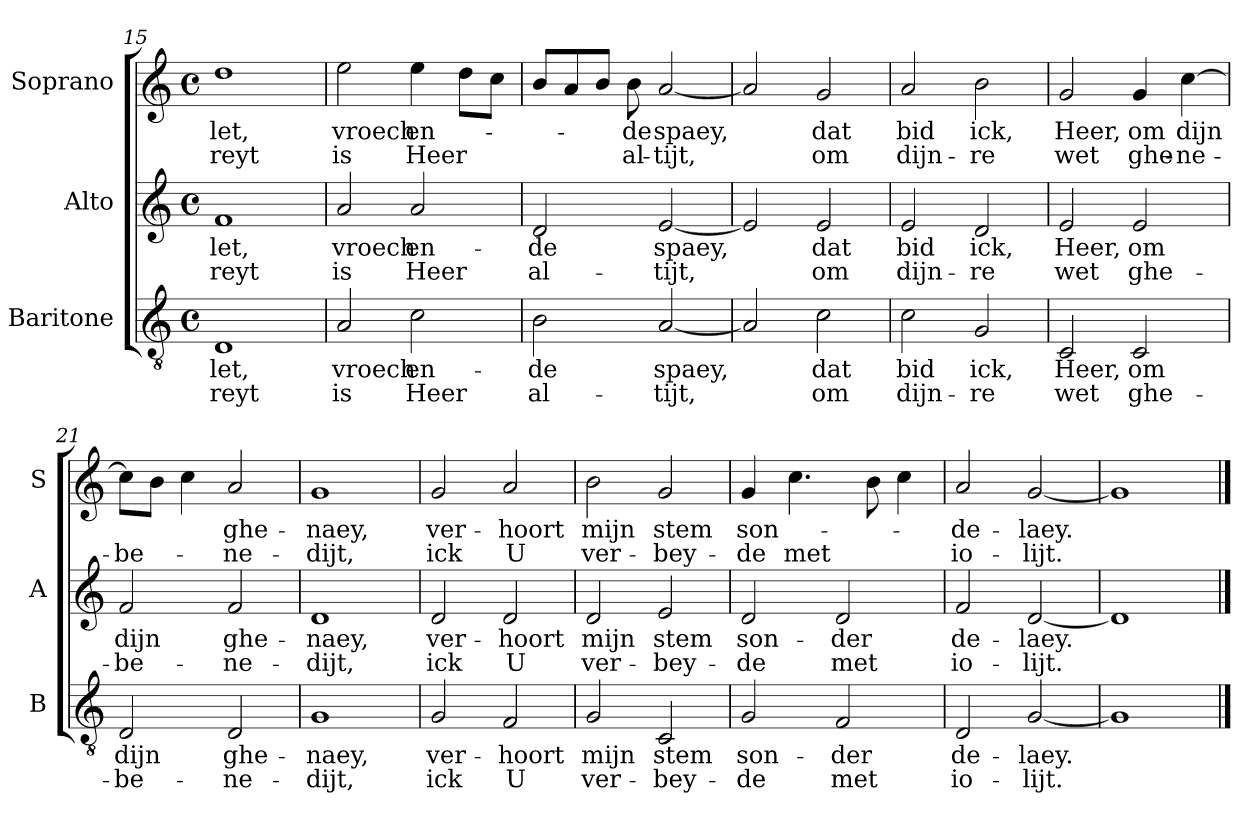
**kern	**text	**text	**kern	**text	**text	**kern	**text	**text
*part3	*part3	*part3	*part2	*part2	*part2	*part1	*part1	*part1
*staff3	*staff3	*staff3	*staff2	*staff2	*staff2	*staff1	*staff1	*staff1
*I"Baritone	*	*	*I"Alto	*	*	*I"Soprano	*	*
*I'B	*	*	*I'A	*	*	*I'S	*	*
*clefGv2	*	*	*clefG2	*	*	*clefG2	*	*
*k[]	*	*	*k[]	*	*	*k[]	*	*
*C:	*	*	*C:	*	*	*C:	*	*
*M4/4	*	*	*M4/4	*	*	*M4/4	*	*
*met(c)	*	*	*met(c)	*	*	*met(c)	*	*
=15	=15	=15	=15	=15	=15	=15	=15	=15
!	!LO:LY:b	!LO:LY:b	!	!LO:LY:b	!LO:LY:b	!	!LO:LY:b	!LO:LY:b
1D	let,	-reyt	1f	let,	-reyt	1dd	let,	-reyt
=16	=16	=16	=16	=16	=16	=16	=16	=16
!	!LO:LY:b	!LO:LY:b	!	!LO:LY:b	!LO:LY:b	!	!LO:LY:b	!LO:LY:b
2A/	vroech	is	2a/	vroech	is	2ee\	vroech	is
!	!LO:LY:b	!LO:LY:b	!	!LO:LY:b	!LO:LY:b	!	!LO:LY:b	!LO:LY:b
2c\	en-	Heer	2a/	en-	Heer	4ee\	en-	Heer
.	.	.	.	.	.	8dd\L	.	.
.	.	.	.	.	.	8cc\J	.	.
!!LO:LB:g=z
=17	=17	=17	=17	=17	=17	=17	=17	=17
!	!LO:LY:b	!LO:LY:b	!	!LO:LY:b	!LO:LY:b	!	!	!
2B\	-de	al-	2d/	-de	al-	8b/L	.	.
.	.	.	.	.	.	8a/	.	.
.	.	.	.	.	.	8b/J	.	.
!	!	!	!	!	!	!	!LO:LY:b	!LO:LY:b
.	.	.	.	.	.	8b\	-de	al-
!	!LO:LY:b	!LO:LY:b	!	!LO:LY:b	!LO:LY:b	!	!LO:LY:b	!LO:LY:b
[2A/	spaey,	-tijt,	[2e/	spaey,	-tijt,	[2a/	spaey,	-tijt,
=18	=18	=18	=18	=18	=18	=18	=18	=18
2A/]	.	.	2e/]	.	.	2a/]	.	.
!	!LO:LY:b	!LO:LY:b	!	!LO:LY:b	!LO:LY:b	!	!LO:LY:b	!LO:LY:b
2c\	dat	om	2e/	dat	om	2g/	dat	om
=19	=19	=19	=19	=19	=19	=19	=19	=19
!	!LO:LY:b	!LO:LY:b	!	!LO:LY:b	!LO:LY:b	!	!LO:LY:b	!LO:LY:b
2c\	bid	dijn-	2e/	bid	dijn-	2a/	bid	dijn-
!	!LO:LY:b	!LO:LY:b	!	!LO:LY:b	!LO:LY:b	!	!LO:LY:b	!LO:LY:b
2G/	ick,	-re	2d/	ick,	-re	2b\	ick,	-re
=20	=20	=20	=20	=20	=20	=20	=20	=20
!	!LO:LY:b	!LO:LY:b	!	!LO:LY:b	!LO:LY:b	!	!LO:LY:b	!LO:LY:b
2C/	Heer,	wet	2e/	Heer,	wet	2g/	Heer,	wet
!	!LO:LY:b	!LO:LY:b	!	!LO:LY:b	!LO:LY:b	!	!LO:LY:b	!LO:LY:b
2C/	om	ghe-	2e/	om	ghe-	4g/	om	ghe-
!	!	!	!	!	!	!	!LO:LY:b	!LO:LY:b
.	.	.	.	.	.	[4cc\	dijn	-ne-
=21	=21	=21	=21	=21	=21	=21	=21	=21
!	!LO:LY:b	!LO:LY:b	!	!LO:LY:b	!LO:LY:b	!	!	!LO:LY:b
2D/	dijn	-be-	2f/	dijn	-be-	8cc\L]	.	-be-
.	.	.	.	.	.	8b\J	.	.
.	.	.	.	.	.	4cc\	.	.
!	!LO:LY:b	!LO:LY:b	!	!LO:LY:b	!LO:LY:b	!	!LO:LY:b	!LO:LY:b
2D/	ghe-	-ne-	2f/	ghe-	-ne-	2a/	ghe-	-ne-
!!LO:LB:g=z
=22	=22	=22	=22	=22	=22	=22	=22	=22
!	!LO:LY:b	!LO:LY:b	!	!LO:LY:b	!LO:LY:b	!	!LO:LY:b	!LO:LY:b
1G	-naey,	-dijt,	1d	-naey,	-dijt,	1g	-naey,	-dijt,
=23	=23	=23	=23	=23	=23	=23	=23	=23
!	!LO:LY:b	!LO:LY:b	!	!LO:LY:b	!LO:LY:b	!	!LO:LY:b	!LO:LY:b
2G/	ver-	ick	2d/	ver-	ick	2g/	ver-	ick
!	!LO:LY:b	!LO:LY:b	!	!LO:LY:b	!LO:LY:b	!	!LO:LY:b	!LO:LY:b
2F/	-hoort	U	2d/	-hoort	U	2a/	-hoort	U
=24	=24	=24	=24	=24	=24	=24	=24	=24
!	!LO:LY:b	!LO:LY:b	!	!LO:LY:b	!LO:LY:b	!	!LO:LY:b	!LO:LY:b
2G/	mijn	ver-	2d/	mijn	ver-	2b\	mijn	ver-
!	!LO:LY:b	!LO:LY:b	!	!LO:LY:b	!LO:LY:b	!	!LO:LY:b	!LO:LY:b
2C/	stem	-bey-	2e/	stem	-bey-	2g/	stem	-bey-
=25	=25	=25	=25	=25	=25	=25	=25	=25
!	!LO:LY:b	!LO:LY:b	!	!LO:LY:b	!LO:LY:b	!	!LO:LY:b	!LO:LY:b
2G/	son-	-de	2d/	son-	-de	4g/	son-	-de
!	!	!	!	!	!	!	!	!LO:LY:b
.	.	.	.	.	.	4.cc\	.	met
!	!LO:LY:b	!LO:LY:b	!	!LO:LY:b	!LO:LY:b	!	!	!
2F/	-der	met	2d/	-der	met	.	.	.
.	.	.	.	.	.	8b\	.	.
.	.	.	.	.	.	4cc\	.	.
=26	=26	=26	=26	=26	=26	=26	=26	=26
!	!LO:LY:b	!LO:LY:b	!	!LO:LY:b	!LO:LY:b	!	!LO:LY:b	!LO:LY:b
2D/	de-	io-	2f/	de-	io-	2a/	de-	io-
!	!LO:LY:b	!LO:LY:b	!	!LO:LY:b	!LO:LY:b	!	!LO:LY:b	!LO:LY:b
[2G/	-laey.	-lijt.	[2d/	-laey.	-lijt.	[2g/	-laey.	-lijt.
=27	=27	=27	=27	=27	=27	=27	=27	=27
1G]	.	.	1d]	.	.	1g]	.	.
==	==	==	==	==	==	==	==	==
*-	*-	*-	*-	*-	*-	*-	*-	*-
